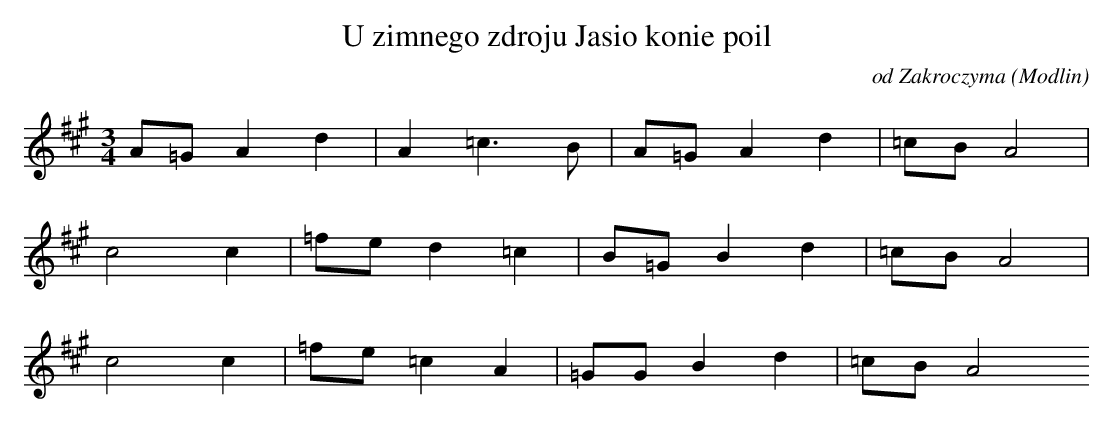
X:1
T: U zimnego zdroju Jasio konie poil
O: od Zakroczyma (Modlin)
M: 3/4
L: 1/8
K: A
A=GA2d2 | A2=c3B | A=GA2d2 | =cBA4 |
c4c2 | =fed2=c2 | B=GB2d2 | =cBA4 |
c4c2 | =fe=c2A2 | =GGB2d2 | =cBA4
